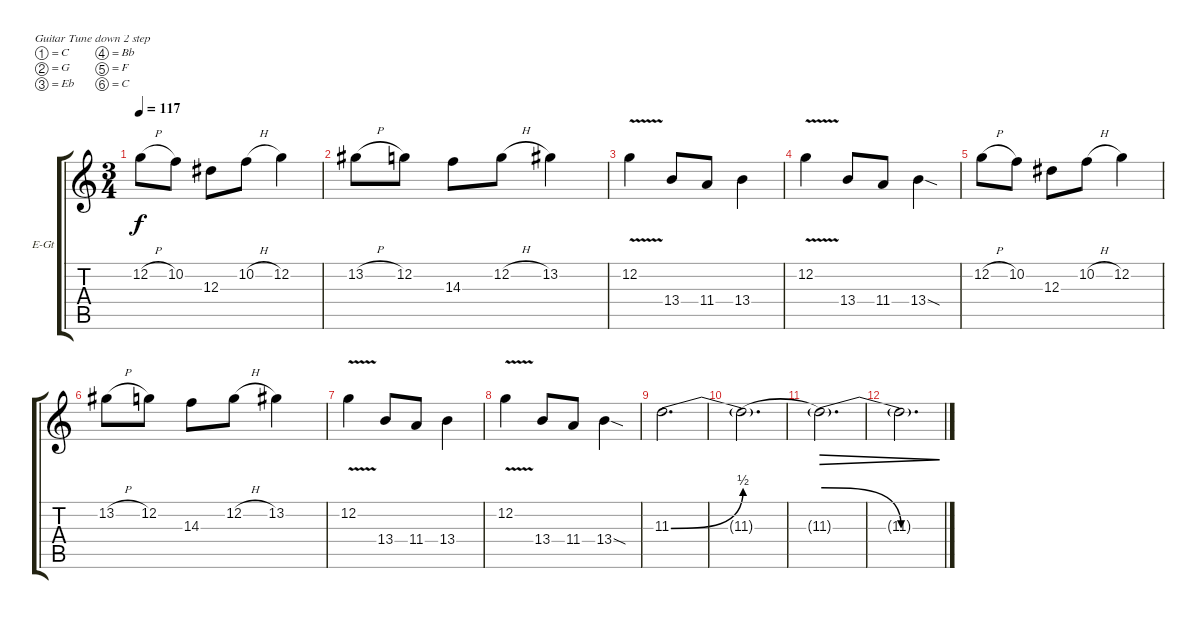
\bracketExtendMode groupsimilarinstruments
\firstSystemTrackNameOrientation horizontal
\otherSystemsTrackNameOrientation horizontal
\track ("Gtr6" "E-Gt") {instrument distortionguitar}
\staff {score tabs}
\tuning (C4 G3 Eb3 Bb2 F2 C2)
\ts (3 4)
\tempo 117
\clef g2
\scale
0.487395
\ks c
12.2{h}.8{dy f} 10.2.8 12.3.8 10.2{h}.8 12.2.4 |
\scale
0.256303 13.2{h}.8 12.2.8 14.3.8 12.2{h}.8 13.2.4 |
\scale
0.256303 12.2{v}.4 13.4.8 11.4.8 13.4.4 |
\scale
0.333333 12.2{v}.4 13.4.8 11.4.8 13.4{sod}.4 |
\scale
0.333333 12.2{h}.8 10.2.8 12.3.8 10.2{h}.8 12.2.4 |
\scale
0.333333 13.2{h}.8 12.2.8 14.3.8 12.2{h}.8 13.2.4 |
12.2{v}.4 13.4.8 11.4.8 13.4.4 |
12.2{v}.4 13.4.8 11.4.8 13.4{sod}.4 |
11.3{be (bend 0 0 8.4 2)}.2{d} |
11.3{be (hold 0 0 60 0) t}.2{d} |
11.3{be (release 0 2 6.6 0) t}.2{d dec} |
11.3{be (hold 0 0 60 0) t}.2{d dec}
